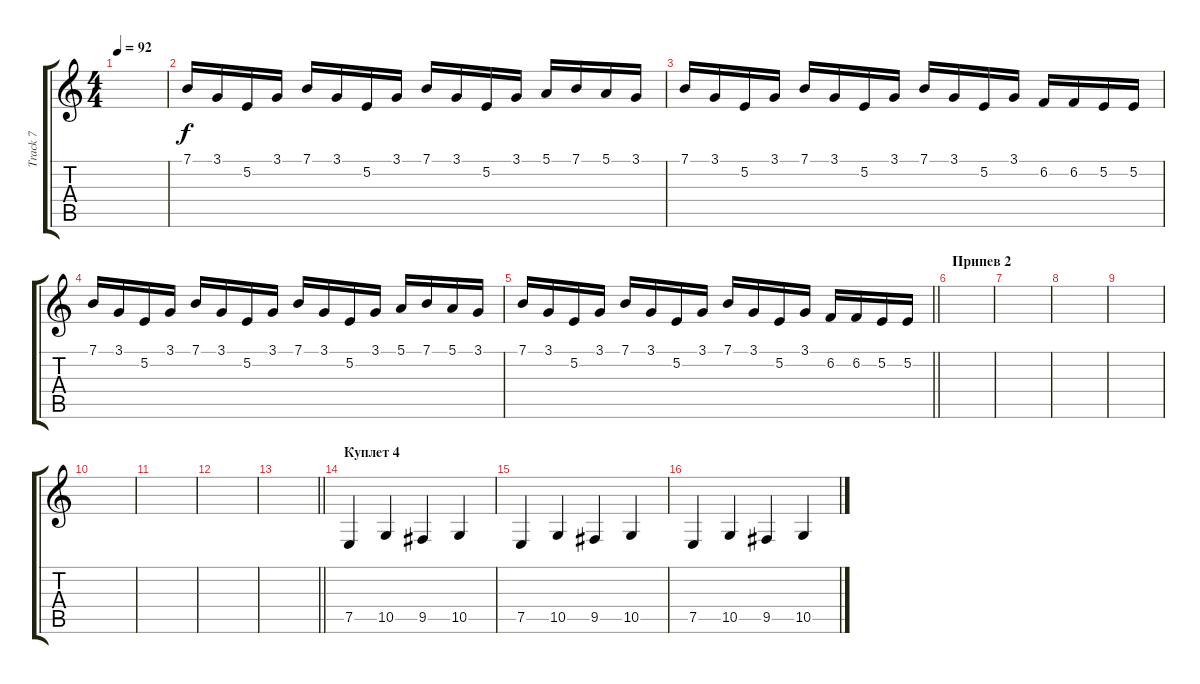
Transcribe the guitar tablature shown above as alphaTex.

\track ("Track 7" "Track 7") {instrument violin}
\staff {score tabs}
\tuning (E4 B3 G3 D3 A2 E2) {hide}
\ts (4 4)
\tempo 92
\clef g2
\ks c
|
7.1.16{volume 14} 3.1.16 5.2.16 3.1.16 7.1.16 3.1.16 5.2.16 3.1.16 7.1.16 3.1.16 5.2.16 3.1.16 5.1.16 7.1.16 5.1.16 3.1.16 |
7.1.16 3.1.16 5.2.16 3.1.16 7.1.16 3.1.16 5.2.16 3.1.16 7.1.16 3.1.16 5.2.16 3.1.16 6.2.16 6.2.16 5.2.16 5.2.16 |
7.1.16 3.1.16 5.2.16 3.1.16 7.1.16 3.1.16 5.2.16 3.1.16 7.1.16 3.1.16 5.2.16 3.1.16 5.1.16 7.1.16 5.1.16 3.1.16 |
\barLineRight lightlight
7.1.16 3.1.16 5.2.16 3.1.16 7.1.16 3.1.16 5.2.16 3.1.16 7.1.16 3.1.16 5.2.16 3.1.16 6.2.16 6.2.16 5.2.16 5.2.16 |
\section ("" "Припев 2")
|
|
|
|
|
|
|
\barLineRight lightlight
|
\section ("" "Куплет 4 ")
7.5.4 10.5.4 9.5.4 10.5.4 |
7.5.4 10.5.4 9.5.4 10.5.4 |
7.5.4 10.5.4 9.5.4 10.5.4
